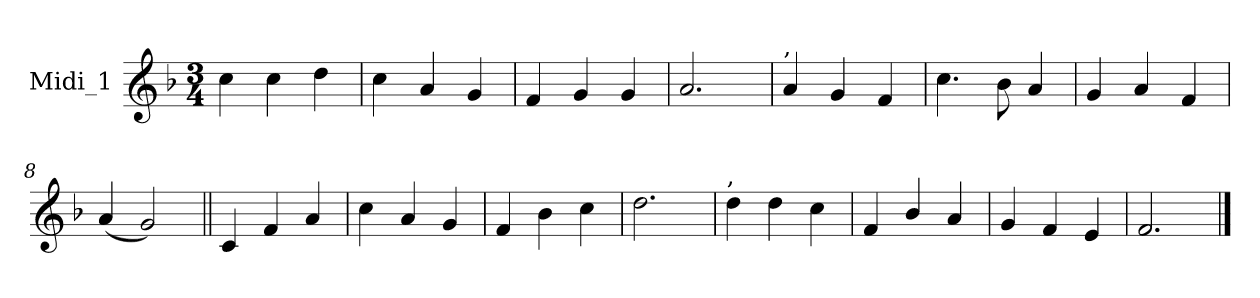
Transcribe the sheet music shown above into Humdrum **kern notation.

**kern
*part1
*staff1
*I"Midi_1
*clefG2
*k[b-]
*F:
*M3/4
=1
4cc
4cc
4dd
=2
4cc
4a
4g
=3
4f
4g
4g
=4
2.a
=5
!LO:TX:a:t=,
4a
4g
4f
!!LO:LB:g=z
=6
4.cc
8b-
4a
=7
4g
4a
4f
=8
(<4a
2g)
=9||
4c
4f
4a
=10
4cc
4a
4g
!!LO:LB:g=z
=11
4f
4b-
4cc
=12
2.dd
=13
!LO:TX:a:t=,
4dd
4dd
4cc
=14
4f/
4b-/
4a
=15
4g
4f
4e
=16
2.f
==
*-
